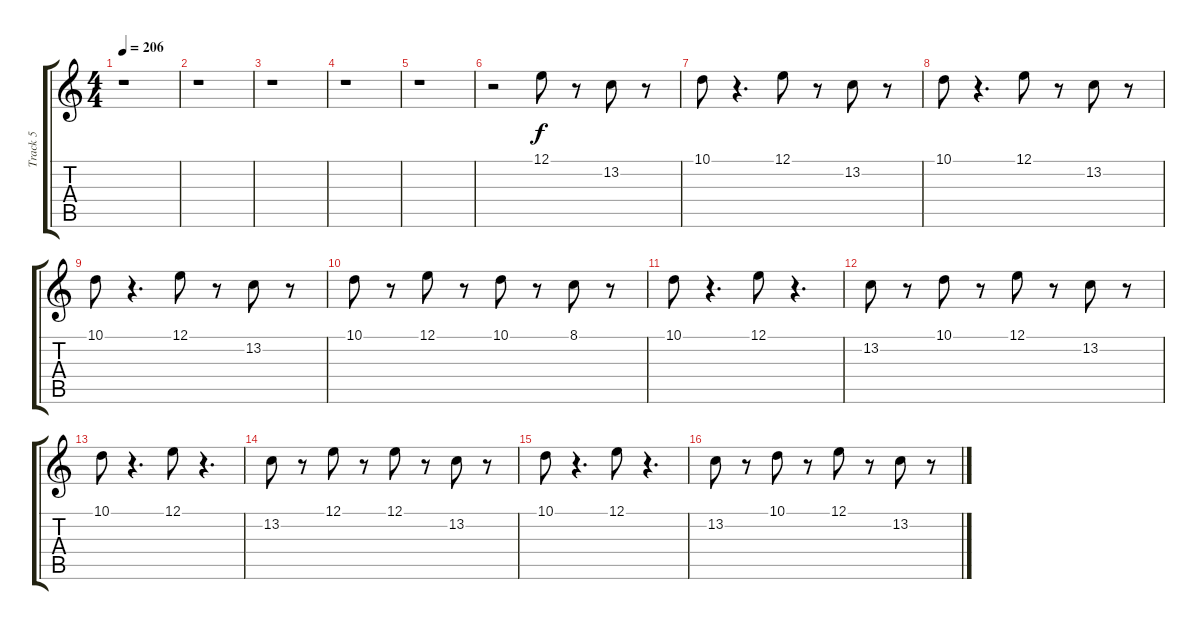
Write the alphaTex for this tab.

\track ("Track 5" "Track 5") {instrument piccolo}
\staff {score tabs}
\tuning (E4 B3 G3 D3 A2 E2) {hide}
\ts (4 4)
\tempo 206
\clef g2
\ks c
r.1{dy f} |
r.1 |
r.1 |
r.1 |
r.1 |
r.2 12.1.8 r.8 13.2.8 r.8 |
10.1.8 r.4{d} 12.1.8 r.8 13.2.8 r.8 |
10.1.8 r.4{d} 12.1.8 r.8 13.2.8 r.8 |
10.1.8 r.4{d} 12.1.8 r.8 13.2.8 r.8 |
10.1.8 r.8 12.1.8 r.8 10.1.8 r.8 8.1.8 r.8 |
10.1.8 r.4{d} 12.1.8 r.4{d} |
13.2.8 r.8 10.1.8 r.8 12.1.8 r.8 13.2.8 r.8 |
10.1.8 r.4{d} 12.1.8 r.4{d} |
13.2.8 r.8 12.1.8 r.8 12.1.8 r.8 13.2.8 r.8 |
10.1.8 r.4{d} 12.1.8 r.4{d} |
13.2.8 r.8 10.1.8 r.8 12.1.8 r.8 13.2.8 r.8
